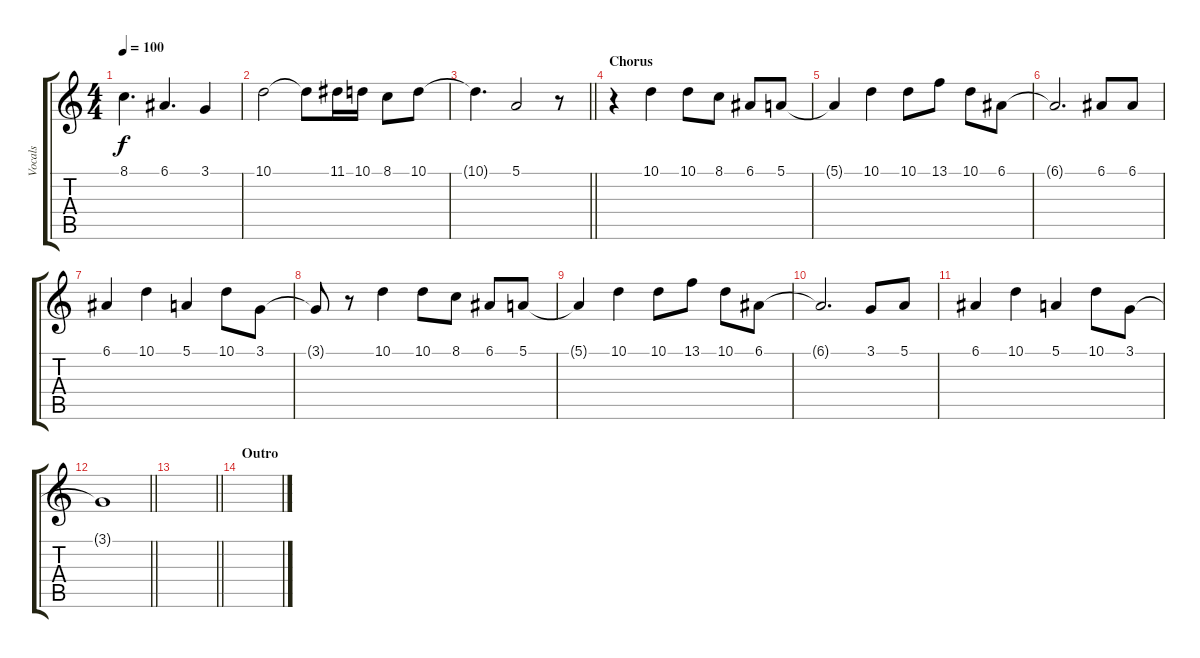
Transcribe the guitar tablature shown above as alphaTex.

\track ("Vocals" "Vocals") {instrument flute}
\staff {score tabs}
\tuning (E4 B3 G3 D3 A2 E2) {hide}
\ts (4 4)
\tempo 100
\clef g2
\ks c
8.1.4{d dy f} 6.1.4{d} 3.1.4 |
10.1.2 10.1{t}.8 11.1.16 10.1.16 8.1.8 10.1.8 |
\barLineRight lightlight
10.1{t}.4{d} 5.1.2 r.8 |
\section ("" "Chorus")
r.4 10.1.4 10.1.8 8.1.8 6.1.8 5.1.8 |
5.1{t}.4 10.1.4 10.1.8 13.1.8 10.1.8 6.1.8 |
6.1{t}.2{d} 6.1.8 6.1.8 |
6.1.4 10.1.4 5.1.4 10.1.8 3.1.8 |
3.1{t}.8 r.8 10.1.4 10.1.8 8.1.8 6.1.8 5.1.8 |
5.1{t}.4 10.1.4 10.1.8 13.1.8 10.1.8 6.1.8 |
6.1{t}.2{d} 3.1.8 5.1.8 |
6.1.4 10.1.4 5.1.4 10.1.8 3.1.8 |
\barLineRight lightlight
3.1{t}.1 |
\barLineRight lightlight
|
\section ("" "Outro")
